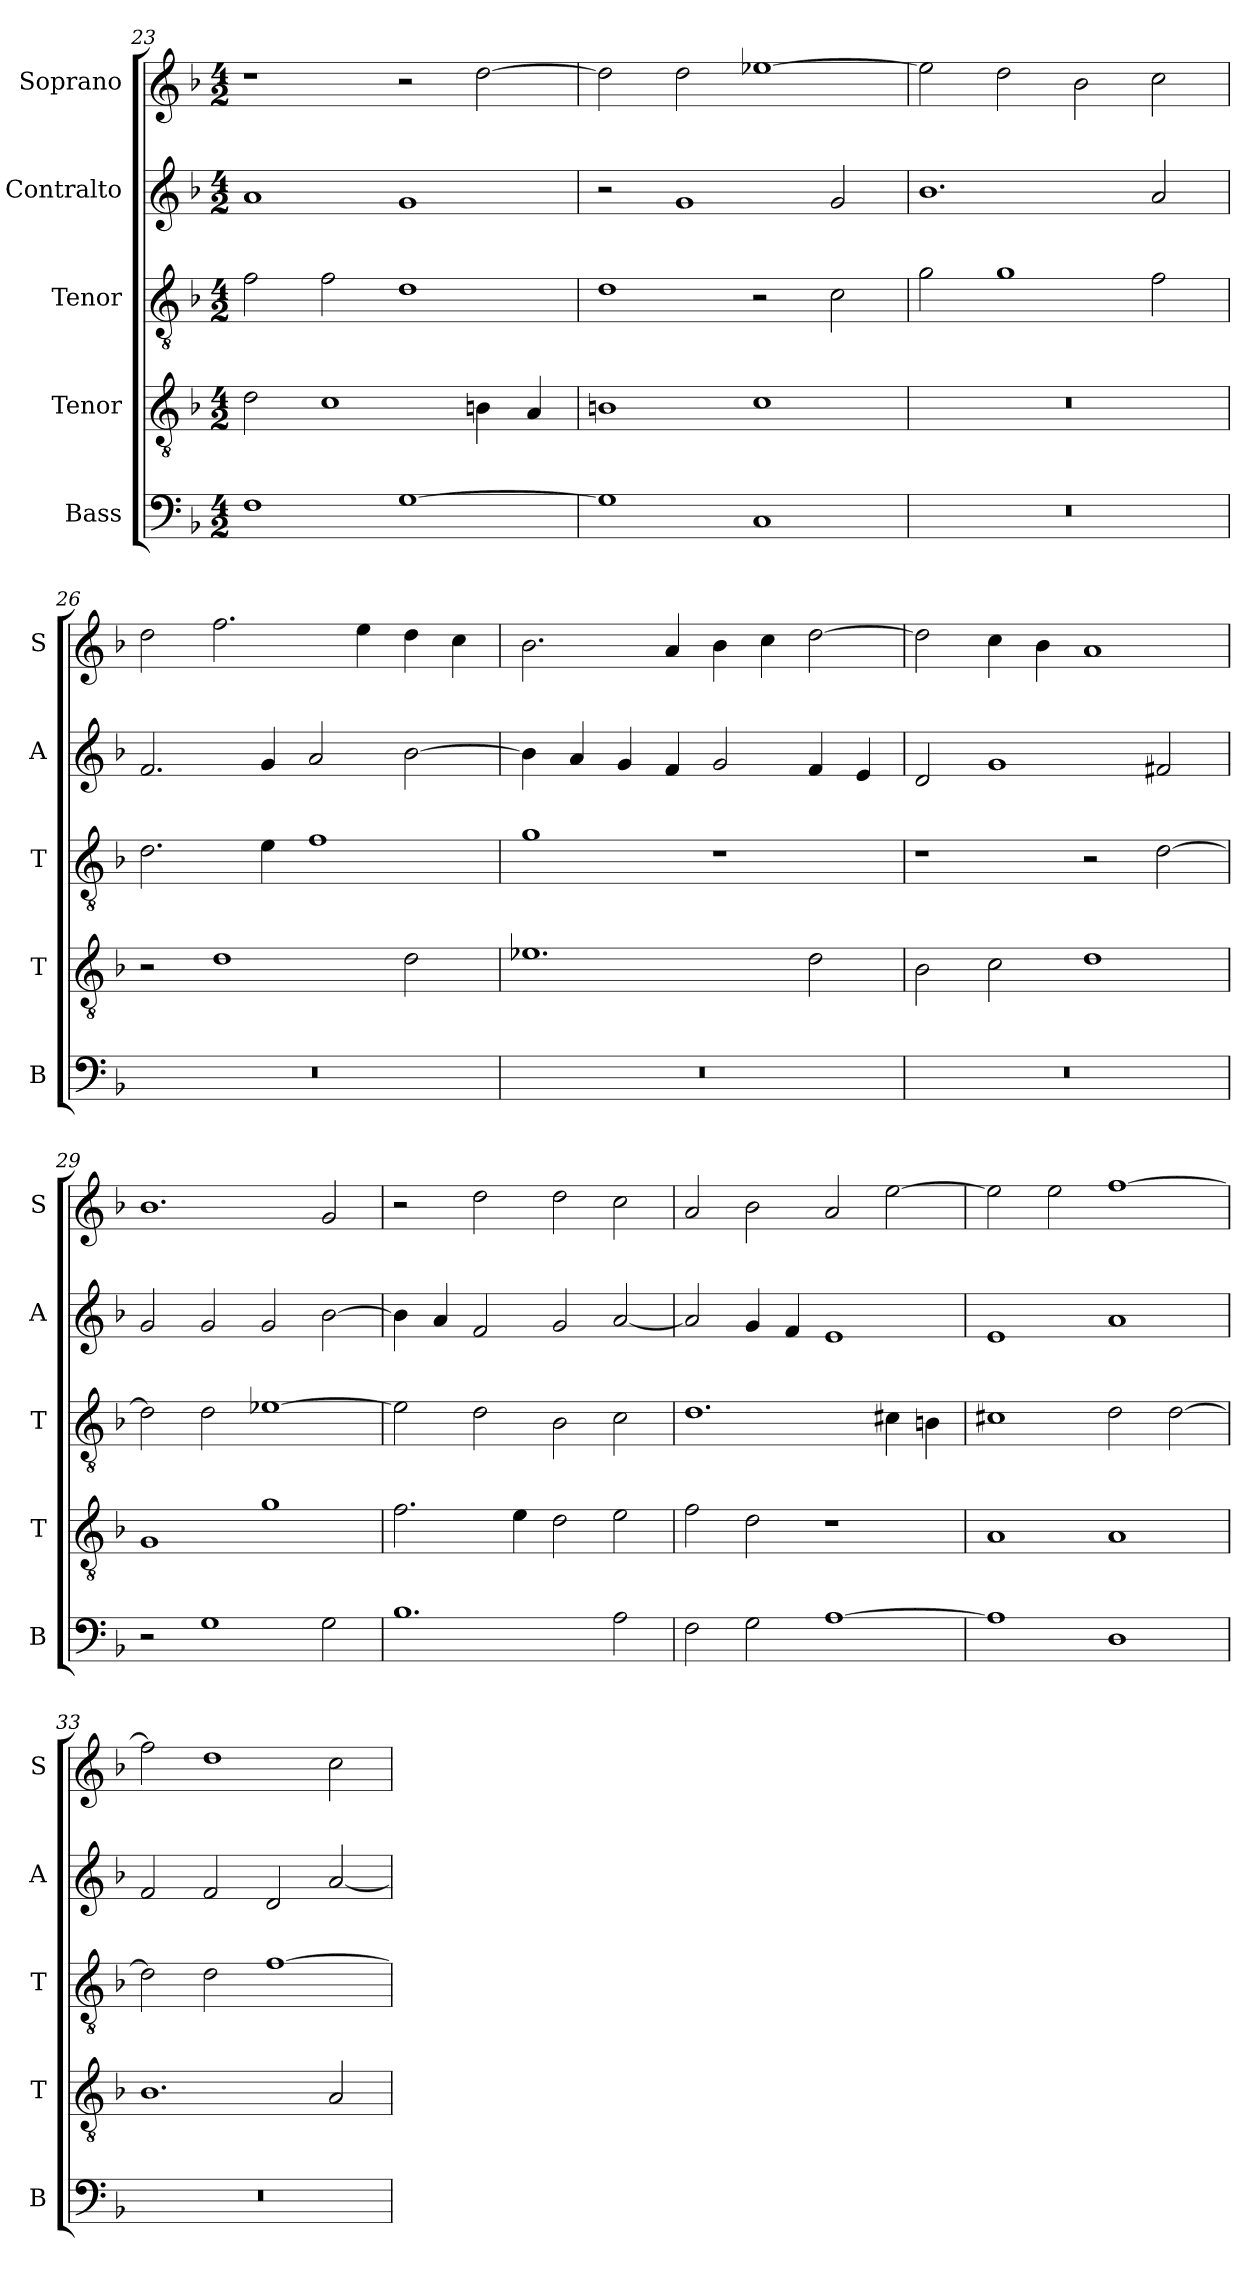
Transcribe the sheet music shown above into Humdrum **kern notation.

**kern	**kern	**kern	**kern	**kern
*part5	*part4	*part3	*part2	*part1
*staff5	*staff4	*staff3	*staff2	*staff1
*I"Bass	*I"Tenor	*I"Tenor	*I"Contralto	*I"Soprano
*I'B	*I'T	*I'T	*I'A	*I'S
*clefF4	*clefGv2	*clefGv2	*clefG2	*clefG2
*k[b-]	*k[b-]	*k[b-]	*k[b-]	*k[b-]
*G:dor	*G:dor	*G:dor	*G:dor	*G:dor
*M4/2	*M4/2	*M4/2	*M4/2	*M4/2
=23	=23	=23	=23	=23
1F	2d	2f	1a	1r
.	1c	2f	.	.
[1G	.	1d	1g	2r
.	4Bn	.	.	[2dd
.	4A	.	.	.
=24	=24	=24	=24	=24
1G]	1Bn	1d	2r	2dd]
.	.	.	1g	2dd
1C	1c	2r	.	[1ee-X
.	.	2c	2g	.
=25	=25	=25	=25	=25
0r	0r	2g	1.b-	2ee-]
.	.	1g	.	2dd
.	.	.	.	2b-
.	.	2f	2a	2cc
=26	=26	=26	=26	=26
0r	2r	2.d	2.f	2dd
.	1d	.	.	2.ff
.	.	4e	4g	.
.	.	1f	2a	.
.	.	.	.	4ee
.	2d	.	[2b-	4dd
.	.	.	.	4cc
=27	=27	=27	=27	=27
0r	1.e-X	1g	4b-]	2.b-
.	.	.	4a	.
.	.	.	4g	.
.	.	.	4f	4a
.	.	1r	2g	4b-
.	.	.	.	4cc
.	2d	.	4f	[2dd
.	.	.	4e	.
=28	=28	=28	=28	=28
0r	2B-	1r	2d	2dd]
.	2c	.	1g	4cc
.	.	.	.	4b-
.	1d	2r	.	1a
.	.	[2d	2f#X	.
=29	=29	=29	=29	=29
2r	1G	2d]	2g	1.b-
1G	.	2d	2g	.
.	1g	[1e-X	2g	.
2G	.	.	[2b-	2g
=30	=30	=30	=30	=30
1.B-	2.f	2e-]	4b-]	2r
.	.	.	4a	.
.	.	2d	2f	2dd
.	4e	.	.	.
.	2d	2B-	2g	2dd
2A	2e	2c	[2a	2cc
=31	=31	=31	=31	=31
2F	2f	1.d	2a]	2a
2G	2d	.	4g	2b-
.	.	.	4f	.
[1A	1r	.	1e	2a
.	.	4c#X	.	[2ee
.	.	4Bn	.	.
=32	=32	=32	=32	=32
1A]	1A	1c#X	1e	2ee]
.	.	.	.	2ee
1D	1A	2d	1a	[1ff
.	.	[2d	.	.
=33	=33	=33	=33	=33
0r	1.B-	2d]	2f	2ff]
.	.	2d	2f	1dd
.	.	[1f	2d	.
.	2A	.	[2a	2cc
=	=	=	=	=
*-	*-	*-	*-	*-
